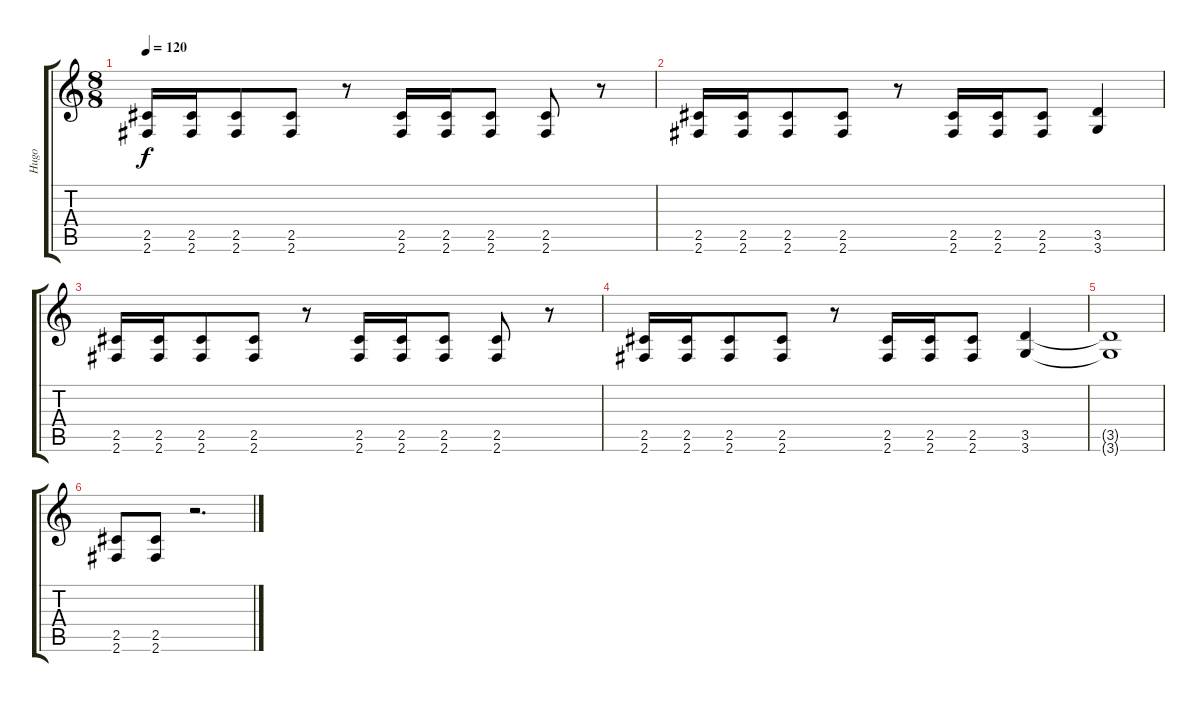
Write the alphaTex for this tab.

\track ("Hugo" "Hugo") {instrument distortionguitar}
\staff {score tabs}
\tuning (Gb4 Db4 Ab3 E3 B2 E2) {hide}
\ts (8 8)
\tempo 120
\clef g2
\ks c
(2.5 2.6).16{dy f} (2.5 2.6).16 (2.5 2.6).8 (2.5 2.6).8 r.8 (2.5 2.6).16 (2.5 2.6).16 (2.5 2.6).8 (2.5 2.6).8 r.8 |
(2.5 2.6).16 (2.5 2.6).16 (2.5 2.6).8 (2.5 2.6).8 r.8 (2.5 2.6).16 (2.5 2.6).16 (2.5 2.6).8 (3.5 3.6).4 |
(2.5 2.6).16 (2.5 2.6).16 (2.5 2.6).8 (2.5 2.6).8 r.8 (2.5 2.6).16 (2.5 2.6).16 (2.5 2.6).8 (2.5 2.6).8 r.8 |
(2.5 2.6).16 (2.5 2.6).16 (2.5 2.6).8 (2.5 2.6).8 r.8 (2.5 2.6).16 (2.5 2.6).16 (2.5 2.6).8 (3.5 3.6).4 |
(3.5{t} 3.6{t}).1 |
(2.5 2.6).8 (2.5 2.6).8 r.2{d}
